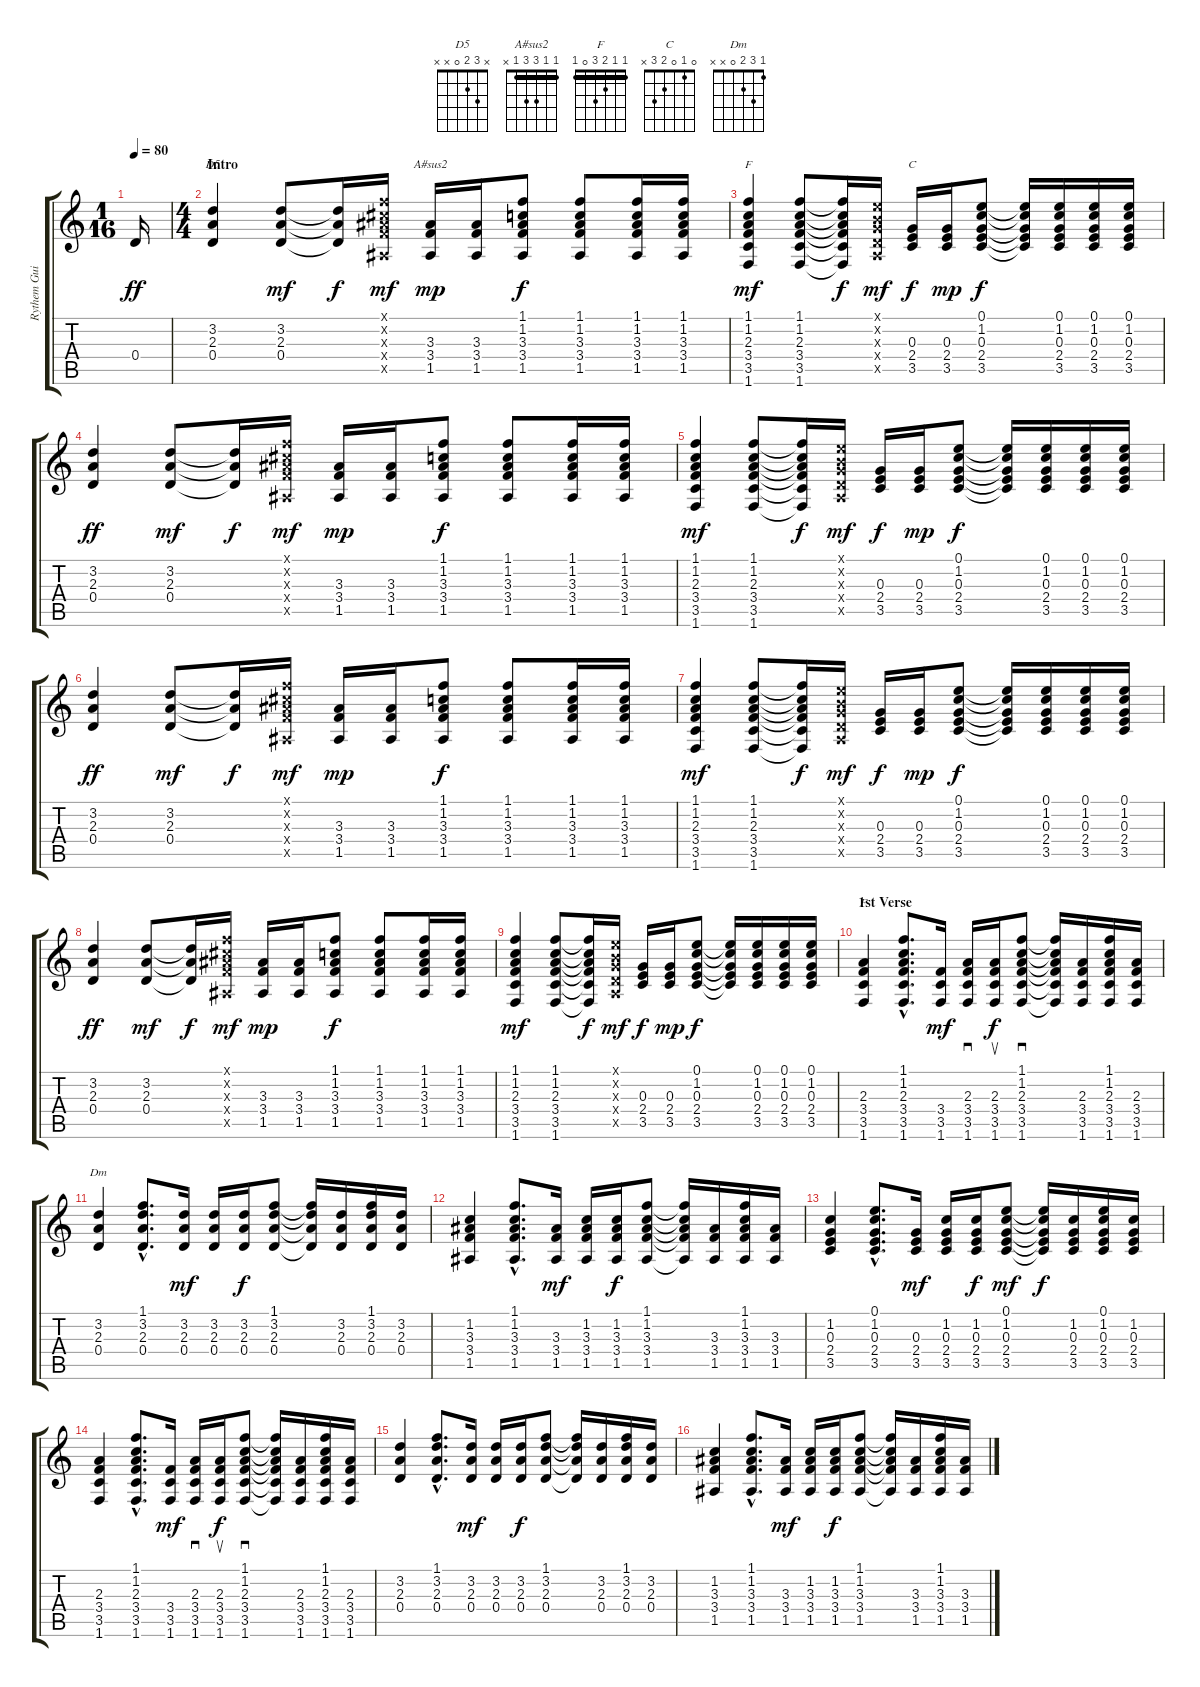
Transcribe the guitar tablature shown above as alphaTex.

\track ("Rythem Guitar" "Rythem Gui") {instrument acousticguitarsteel}
\staff {score tabs}
\tuning (E4 B3 G3 D3 A2 E2) {hide}
\chord ("D5" x 3 2 0 x x)
\chord ("A#sus2" 1 1 3 3 1 x) {barre 1}
\chord ("F" 1 1 2 3 3 1)
\chord ("C" 0 1 0 2 3 x)
\chord ("F" 1 1 2 3 0 1) {barre 1}
\chord ("Dm" 1 3 2 0 x x)
\ts (1 16)
\tempo 80
\clef g2
\ks c
0.4.16{dy ff instrument acousticguitarsteel} |
\ts (4 4)
\section ("" "Intro")
(3.2 2.3 0.4).4{ch "D5"} (3.2 2.3 0.4).8{dy mf} (3.2{t} 2.3{t} 0.4{t}).16{dy f} (1.1{x} 2.2{x} 3.3{x} 3.4{x} 1.5{x}).16{dy mf} (3.3 3.4 1.5).16{ch "A#sus2" dy mp} (3.3 3.4 1.5).16 (1.1 1.2 3.3 3.4 1.5).8{dy f} (1.1 1.2 3.3 3.4 1.5).8 (1.1 1.2 3.3 3.4 1.5).16 (1.1 1.2 3.3 3.4 1.5).16 |
(1.1 1.2 2.3 3.4 3.5 1.6).4{ch "F" dy mf} (1.1 1.2 2.3 3.4 3.5 1.6).8 (1.1{t} 1.2{t} 2.3{t} 3.4{t} 3.5{t} 1.6{t}).16{dy f} (0.1{x} 0.2{x} 0.3{x} 0.4{x} 0.5{x}).16{dy mf} (0.3 2.4 3.5).16{ch "C" dy f} (0.3 2.4 3.5).16{dy mp} (0.1 1.2 0.3 2.4 3.5).8{dy f} (0.1{t} 1.2{t} 0.3{t} 2.4{t} 3.5{t}).16 (0.1 1.2 0.3 2.4 3.5).16 (0.1 1.2 0.3 2.4 3.5).16 (0.1 1.2 0.3 2.4 3.5).16 |
(3.2 2.3 0.4).4{dy ff} (3.2 2.3 0.4).8{dy mf} (3.2{t} 2.3{t} 0.4{t}).16{dy f} (1.1{x} 2.2{x} 3.3{x} 3.4{x} 1.5{x}).16{dy mf} (3.3 3.4 1.5).16{dy mp} (3.3 3.4 1.5).16 (1.1 1.2 3.3 3.4 1.5).8{dy f} (1.1 1.2 3.3 3.4 1.5).8 (1.1 1.2 3.3 3.4 1.5).16 (1.1 1.2 3.3 3.4 1.5).16 |
(1.1 1.2 2.3 3.4 3.5 1.6).4{dy mf} (1.1 1.2 2.3 3.4 3.5 1.6).8 (1.1{t} 1.2{t} 2.3{t} 3.4{t} 3.5{t} 1.6{t}).16{dy f} (0.1{x} 0.2{x} 0.3{x} 0.4{x} 0.5{x}).16{dy mf} (0.3 2.4 3.5).16{dy f} (0.3 2.4 3.5).16{dy mp} (0.1 1.2 0.3 2.4 3.5).8{dy f} (0.1{t} 1.2{t} 0.3{t} 2.4{t} 3.5{t}).16 (0.1 1.2 0.3 2.4 3.5).16 (0.1 1.2 0.3 2.4 3.5).16 (0.1 1.2 0.3 2.4 3.5).16 |
(3.2 2.3 0.4).4{dy ff} (3.2 2.3 0.4).8{dy mf} (3.2{t} 2.3{t} 0.4{t}).16{dy f} (1.1{x} 2.2{x} 3.3{x} 3.4{x} 1.5{x}).16{dy mf} (3.3 3.4 1.5).16{dy mp} (3.3 3.4 1.5).16 (1.1 1.2 3.3 3.4 1.5).8{dy f} (1.1 1.2 3.3 3.4 1.5).8 (1.1 1.2 3.3 3.4 1.5).16 (1.1 1.2 3.3 3.4 1.5).16 |
(1.1 1.2 2.3 3.4 3.5 1.6).4{dy mf} (1.1 1.2 2.3 3.4 3.5 1.6).8 (1.1{t} 1.2{t} 2.3{t} 3.4{t} 3.5{t} 1.6{t}).16{dy f} (0.1{x} 0.2{x} 0.3{x} 0.4{x} 0.5{x}).16{dy mf} (0.3 2.4 3.5).16{dy f} (0.3 2.4 3.5).16{dy mp} (0.1 1.2 0.3 2.4 3.5).8{dy f} (0.1{t} 1.2{t} 0.3{t} 2.4{t} 3.5{t}).16 (0.1 1.2 0.3 2.4 3.5).16 (0.1 1.2 0.3 2.4 3.5).16 (0.1 1.2 0.3 2.4 3.5).16 |
(3.2 2.3 0.4).4{dy ff} (3.2 2.3 0.4).8{dy mf} (3.2{t} 2.3{t} 0.4{t}).16{dy f} (1.1{x} 2.2{x} 3.3{x} 3.4{x} 1.5{x}).16{dy mf} (3.3 3.4 1.5).16{dy mp} (3.3 3.4 1.5).16 (1.1 1.2 3.3 3.4 1.5).8{dy f} (1.1 1.2 3.3 3.4 1.5).8 (1.1 1.2 3.3 3.4 1.5).16 (1.1 1.2 3.3 3.4 1.5).16 |
(1.1 1.2 2.3 3.4 3.5 1.6).4{dy mf} (1.1 1.2 2.3 3.4 3.5 1.6).8 (1.1{t} 1.2{t} 2.3{t} 3.4{t} 3.5{t} 1.6{t}).16{dy f} (0.1{x} 0.2{x} 0.3{x} 0.4{x} 0.5{x}).16{dy mf} (0.3 2.4 3.5).16{dy f} (0.3 2.4 3.5).16{dy mp} (0.1 1.2 0.3 2.4 3.5).8{dy f} (0.1{t} 1.2{t} 0.3{t} 2.4{t} 3.5{t}).16 (0.1 1.2 0.3 2.4 3.5).16 (0.1 1.2 0.3 2.4 3.5).16 (0.1 1.2 0.3 2.4 3.5).16 |
\section ("" "1st Verse")
(2.3 3.4 3.5 1.6).4{ch "F"} (1.1{hac} 1.2{hac} 2.3{hac} 3.4{hac} 3.5{hac} 1.6{hac}).8{d} (3.4 3.5 1.6).16{dy mf} (2.3 3.4 3.5 1.6).16{sd} (2.3 3.4 3.5 1.6).16{su dy f} (1.1 1.2 2.3 3.4 3.5 1.6).8{sd} (1.1{t} 1.2{t} 2.3{t} 3.4{t} 3.5{t} 1.6{t}).16 (2.3 3.4 3.5 1.6).16 (1.1 1.2 2.3 3.4 3.5 1.6).16 (2.3 3.4 3.5 1.6).16 |
(3.2 2.3 0.4).4{ch "Dm"} (1.1{hac} 3.2{hac} 2.3{hac} 0.4{hac}).8{d} (3.2 2.3 0.4).16{dy mf} (3.2 2.3 0.4).16 (3.2 2.3 0.4).16{dy f} (1.1 3.2 2.3 0.4).8 (1.1{t} 3.2{t} 2.3{t} 0.4{t}).16 (3.2 2.3 0.4).16 (1.1 3.2 2.3 0.4).16 (3.2 2.3 0.4).16 |
(1.2 3.3 3.4 1.5).4 (1.1{hac} 1.2{hac} 3.3{hac} 3.4{hac} 1.5{hac}).8{d} (3.3 3.4 1.5).16{dy mf} (1.2 3.3 3.4 1.5).16 (1.2 3.3 3.4 1.5).16{dy f} (1.1 1.2 3.3 3.4 1.5).8 (1.1{t} 1.2{t} 3.3{t} 3.4{t} 1.5{t}).16 (3.3 3.4 1.5).16 (1.1 1.2 3.3 3.4 1.5).16 (3.3 3.4 1.5).16 |
(1.2 0.3 2.4 3.5).4 (0.1{hac} 1.2{hac} 0.3{hac} 2.4{hac} 3.5{hac}).8{d} (0.3 2.4 3.5).16{dy mf} (1.2 0.3 2.4 3.5).16 (1.2 0.3 2.4 3.5).16{dy f} (0.1 1.2 0.3 2.4 3.5).8{dy mf} (0.1{t} 1.2{t} 0.3{t} 2.4{t} 3.5{t}).16{dy f} (1.2 0.3 2.4 3.5).16 (0.1 1.2 0.3 2.4 3.5).16 (1.2 0.3 2.4 3.5).16 |
(2.3 3.4 3.5 1.6).4 (1.1{hac} 1.2{hac} 2.3{hac} 3.4{hac} 3.5{hac} 1.6{hac}).8{d} (3.4 3.5 1.6).16{dy mf} (2.3 3.4 3.5 1.6).16{sd} (2.3 3.4 3.5 1.6).16{su dy f} (1.1 1.2 2.3 3.4 3.5 1.6).8{sd} (1.1{t} 1.2{t} 2.3{t} 3.4{t} 3.5{t} 1.6{t}).16 (2.3 3.4 3.5 1.6).16 (1.1 1.2 2.3 3.4 3.5 1.6).16 (2.3 3.4 3.5 1.6).16 |
(3.2 2.3 0.4).4 (1.1{hac} 3.2{hac} 2.3{hac} 0.4{hac}).8{d} (3.2 2.3 0.4).16{dy mf} (3.2 2.3 0.4).16 (3.2 2.3 0.4).16{dy f} (1.1 3.2 2.3 0.4).8 (1.1{t} 3.2{t} 2.3{t} 0.4{t}).16 (3.2 2.3 0.4).16 (1.1 3.2 2.3 0.4).16 (3.2 2.3 0.4).16 |
(1.2 3.3 3.4 1.5).4 (1.1{hac} 1.2{hac} 3.3{hac} 3.4{hac} 1.5{hac}).8{d} (3.3 3.4 1.5).16{dy mf} (1.2 3.3 3.4 1.5).16 (1.2 3.3 3.4 1.5).16{dy f} (1.1 1.2 3.3 3.4 1.5).8 (1.1{t} 1.2{t} 3.3{t} 3.4{t} 1.5{t}).16 (3.3 3.4 1.5).16 (1.1 1.2 3.3 3.4 1.5).16 (3.3 3.4 1.5).16
